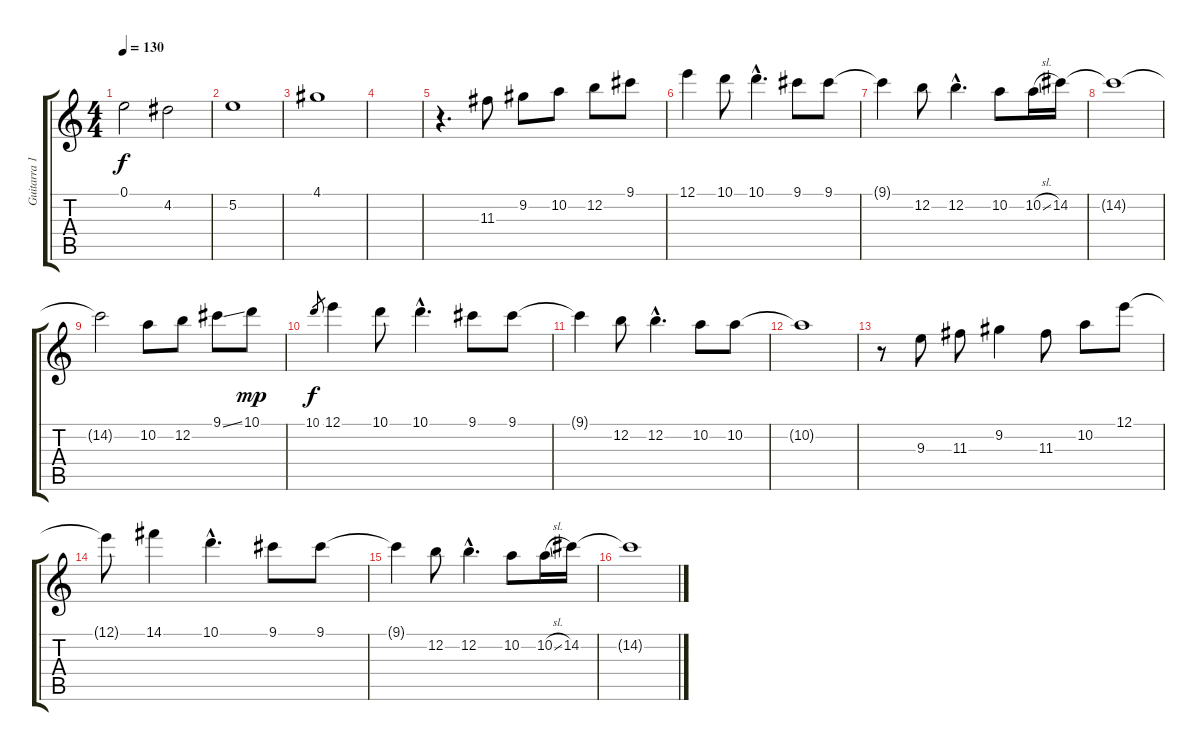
\track ("Guitarra 1" "Guitarra 1") {instrument acousticguitarsteel}
\staff {score tabs}
\tuning (E4 B3 G3 D3 A2 E2) {hide}
\ts (4 4)
\tempo 130
\clef g2
\ks c
0.1.2{dy f} 4.2.2 |
5.2.1 |
4.1.1 |
|
r.4{d} 11.3.8 9.2.8 10.2.8 12.2.8 9.1.8 |
12.1.4 10.1.8 10.1{hac}.4{d} 9.1.8 9.1.8 |
9.1{t}.4 12.2.8 12.2{hac}.4{d} 10.2.8 10.2{sl}.16 14.2.16 |
14.2{t}.1 |
14.2{t}.2 10.2.8 12.2.8 9.1{ss}.8 10.1.8{dy mp} |
10.1.8{gr dy f} 12.1.4 10.1.8 10.1{hac}.4{d} 9.1.8 9.1.8 |
9.1{t}.4 12.2.8 12.2{hac}.4{d} 10.2.8 10.2.8 |
10.2{t}.1 |
r.8 9.3.8 11.3.8 9.2.4 11.3.8 10.2.8 12.1.8 |
12.1{t}.8 14.1.4 10.1{hac}.4{d} 9.1.8 9.1.8 |
9.1{t}.4 12.2.8 12.2{hac}.4{d} 10.2.8 10.2{sl}.16 14.2.16 |
14.2{t}.1
